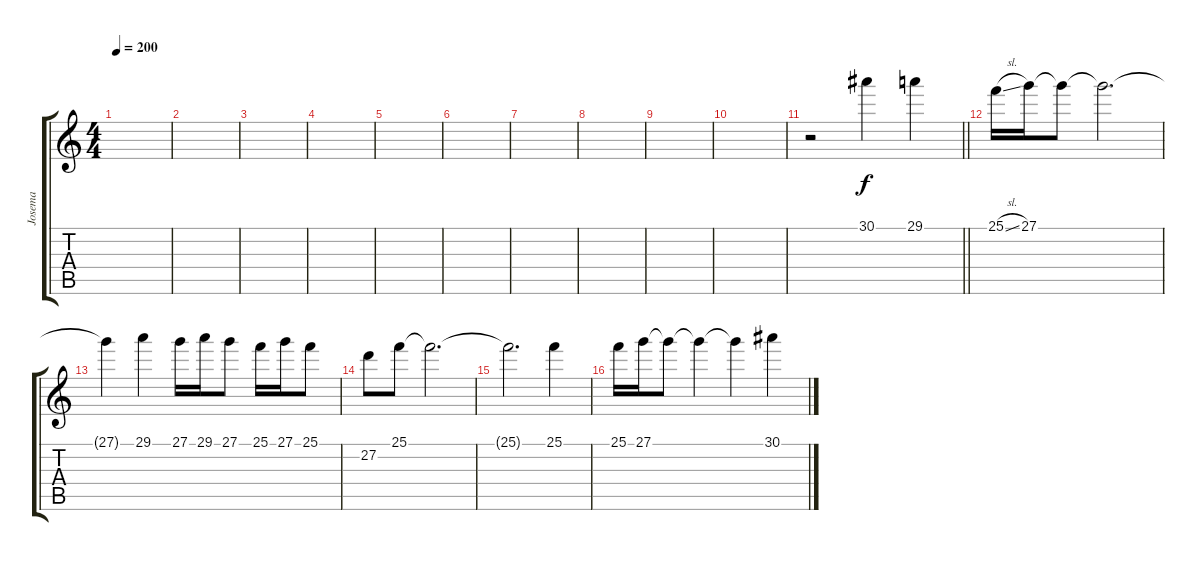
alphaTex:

\track ("Josema" "Josema") {instrument flute}
\staff {score tabs}
\tuning (E4 B3 G3 D3 A2 E2) {hide}
\ts (4 4)
\tempo 200
\clef g2
\ks c
|
|
|
|
|
|
|
|
|
|
\barLineRight lightlight
r.2 30.1.4 29.1.4 |
25.1{sl}.16 27.1.16 27.1{t}.8 27.1{t}.2{d} |
27.1{t}.4 29.1.4 27.1.16 29.1.16 27.1.8 25.1.16 27.1.16 25.1.8 |
27.2.8 25.1.8 25.1{t}.2{d} |
25.1{t}.2{d} 25.1.4 |
25.1.16 27.1.16 27.1{t}.8 27.1{t}.4 27.1{t}.4 30.1.4
